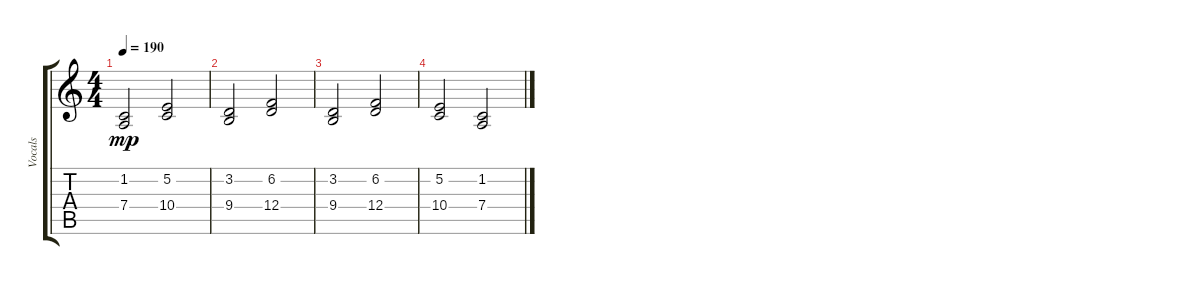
\track ("Vocals" "Vocals") {instrument clarinet}
\staff {score tabs}
\tuning (E4 B3 G3 D3 A2 E2) {hide}
\ts (4 4)
\tempo 190
\clef g2
\ks c
(1.2 7.4).2{dy mp} (5.2 10.4).2 |
(3.2 9.4).2 (6.2 12.4).2 |
(3.2 9.4).2 (6.2 12.4).2 |
(5.2 10.4).2 (1.2 7.4).2
